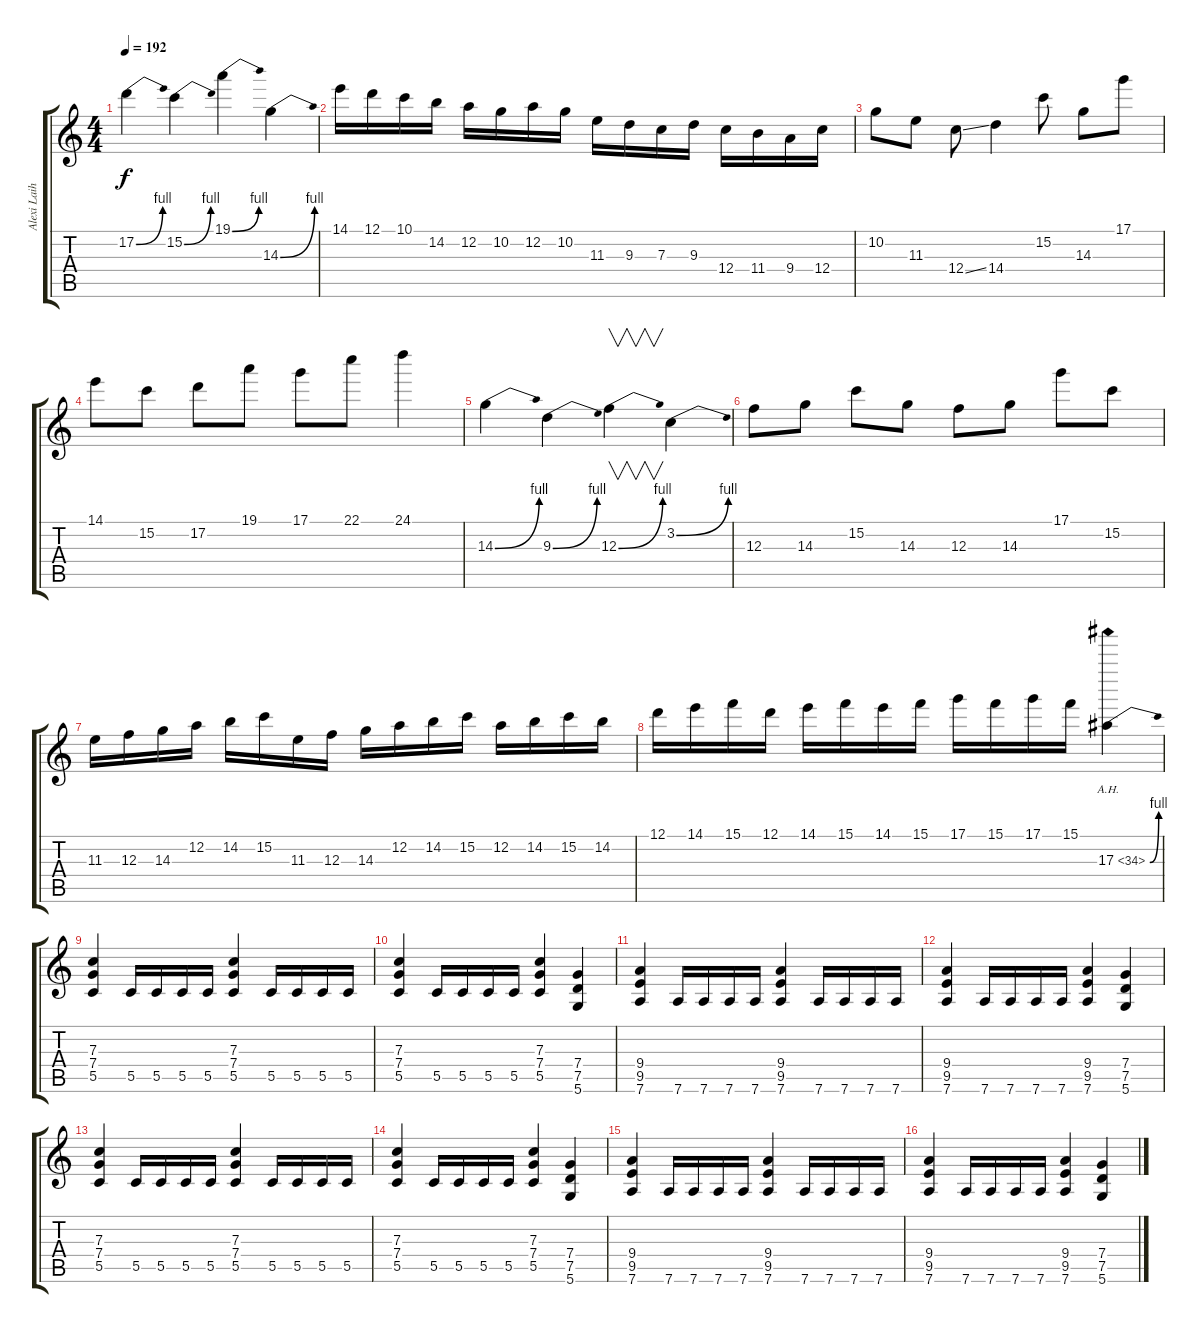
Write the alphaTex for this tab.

\track ("Alexi Laiho" "Alexi Laih") {instrument overdrivenguitar}
\staff {score tabs}
\tuning (D4 A3 F3 C3 G2 D2) {hide}
\ts (4 4)
\tempo 192
\clef g2
\ks c
17.2{be (bend 0 0 60 4)}.4{dy f} 15.2{be (bend 0 0 60 4)}.4 19.1{be (bend 0 0 60 4)}.4 14.3{be (bend 0 0 60 4)}.4 |
14.1.16 12.1.16 10.1.16 14.2.16 12.2.16 10.2.16 12.2.16 10.2.16 11.3.16 9.3.16 7.3.16 9.3.16 12.4.16 11.4.16 9.4.16 12.4.16 |
10.2.8 11.3.8 12.4{ss}.8 14.4.4 15.2.8 14.3.8 17.1.8 |
14.1.8 15.2.8 17.2.8 19.1.8 17.1.8 22.1.8 24.1.4 |
14.3{be (bend 0 0 60 4)}.4 9.3{be (bend 0 0 60 4)}.4 12.3{be (bend 0 0 60 4)}.4{v} 3.2{be (bend 0 0 60 4)}.4 |
12.3.8 14.3.8 15.2.8 14.3.8 12.3.8 14.3.8 17.1.8 15.2.8 |
11.3.16 12.3.16 14.3.16 12.2.16 14.2.16 15.2.16 11.3.16 12.3.16 14.3.16 12.2.16 14.2.16 15.2.16 12.2.16 14.2.16 15.2.16 14.2.16 |
12.1.16 14.1.16 15.1.16 12.1.16 14.1.16 15.1.16 14.1.16 15.1.16 17.1.16 15.1.16 17.1.16 15.1.16 17.3{be (bend 0 0 60 4) ah 17}.4 |
(7.3 7.4 5.5).4 5.5.16 5.5.16 5.5.16 5.5.16 (7.3 7.4 5.5).4 5.5.16 5.5.16 5.5.16 5.5.16 |
(7.3 7.4 5.5).4 5.5.16 5.5.16 5.5.16 5.5.16 (7.3 7.4 5.5).4 (7.4 7.5 5.6).4 |
(9.4 9.5 7.6).4 7.6.16 7.6.16 7.6.16 7.6.16 (9.4 9.5 7.6).4 7.6.16 7.6.16 7.6.16 7.6.16 |
(9.4 9.5 7.6).4 7.6.16 7.6.16 7.6.16 7.6.16 (9.4 9.5 7.6).4 (7.4 7.5 5.6).4 |
(7.3 7.4 5.5).4 5.5.16 5.5.16 5.5.16 5.5.16 (7.3 7.4 5.5).4 5.5.16 5.5.16 5.5.16 5.5.16 |
(7.3 7.4 5.5).4 5.5.16 5.5.16 5.5.16 5.5.16 (7.3 7.4 5.5).4 (7.4 7.5 5.6).4 |
(9.4 9.5 7.6).4 7.6.16 7.6.16 7.6.16 7.6.16 (9.4 9.5 7.6).4 7.6.16 7.6.16 7.6.16 7.6.16 |
(9.4 9.5 7.6).4 7.6.16 7.6.16 7.6.16 7.6.16 (9.4 9.5 7.6).4 (7.4 7.5 5.6).4
